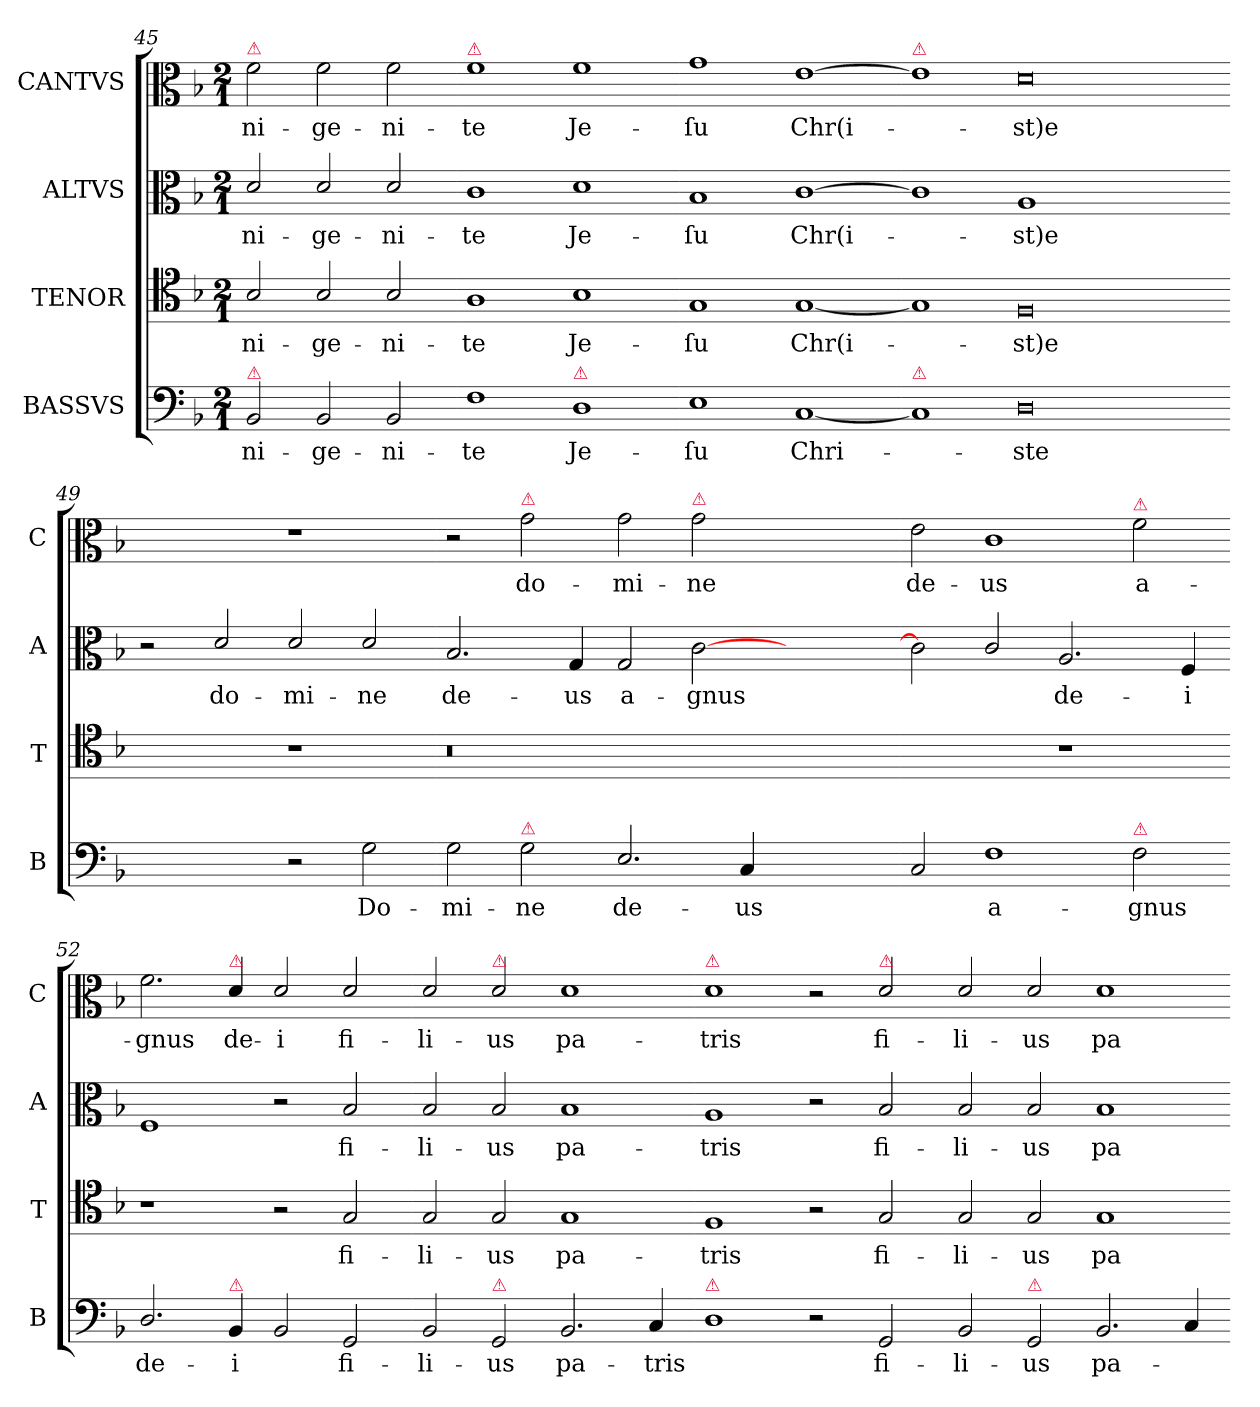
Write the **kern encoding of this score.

**kern	**text	**kern	**text	**kern	**text	**kern	**text
*part4	*part4	*part3	*part3	*part2	*part2	*part1	*part1
*staff4	*staff4	*staff3	*staff3	*staff2	*staff2	*staff1	*staff1
*I"BASSVS	*	*I"TENOR	*	*I"ALTVS	*	*I"CANTVS	*
*I'B	*	*I'T	*	*I'A	*	*I'C	*
*clefF4	*	*clefC4	*	*clefC3	*	*clefC3	*
*k[b-]	*	*k[b-]	*	*k[b-]	*	*k[b-]	*
*d:	*	*d:	*	*d:	*	*d:	*
*M2/1	*	*M2/1	*	*M2/1	*	*M2/1	*
=45	=45	=45	=45	=45	=45	=45	=45
!	!	!	!	!	!	!LO:TX:a:color=crimson:t=⚠	!
!LO:TX:a:color=crimson:t=⚠	!	!	!	!	!	!	!
2BB-/	-ni-	2B-/	-ni-	2d/	-ni-	2f\	ni-
2BB-/	-ge-	2B-/	-ge-	2d/	-ge-	2f\	-ge-
2BB-/	-ni-	2B-/	-ni-	2d/	-ni-	2f\	-ni-
=46-	=46-	=46-	=46-	=46-	=46-	=46-	=46-
!	!	!	!	!	!	!LO:TX:a:color=crimson:t=⚠	!
1F\	-te	1A\	-te	1c\	-te	1f\	-te
!LO:TX:a:color=crimson:t=⚠	!	!	!	!	!	!	!
1D\	Je-	1B-\	Je-	1d\	Je-	1f\	Je-
=47-	=47-	=47-	=47-	=47-	=47-	=47-	=47-
1E\	-ſu	1G/	-ſu	1B-/	-ſu	1g\	-ſu
[1C/	Chri-	[1G/	Chr(i-	[1c\	Chr(i-	[1e\	Chr(i-
=48-	=48-	=48-	=48-	=48-	=48-	=48-	=48-
!	!	!	!	!	!	!LO:TX:a:color=crimson:t=⚠	!
!LO:TX:a:color=crimson:t=⚠	!	!	!	!	!	!	!
1C/]	.	1G/]	.	1c\]	.	1e\]	.
0D\	-ste	0F/	-st)e	1A/	-st)e	0d\	-st)e
.	.	.	.	1ryy	.	.	.
=49-	=49-	=49-	=49-	=49-	=49-	=49-	=49-
1ryy	.	1ryy	.	2r	.	1ryy	.
.	.	.	.	2d/	do-	.	.
2r	.	1r	.	2d/	-mi-	1r	.
2G\	Do-	.	.	2d/	-ne	.	.
=50-	=50-	=50-	=50-	=50-	=50-	=50-	=50-
2G\	-mi-	0.r	.	2.B-/	de-	2r	.
!	!	!	!	!	!	!LO:TX:a:color=crimson:t=⚠	!
!LO:TX:a:color=crimson:t=⚠	!	!	!	!	!	!	!
2G\	-ne	.	.	.	.	2g\	do-
.	.	.	.	4G/	-us	.	.
2.E/	de-	.	.	2G/	a-	2g\	-mi-
!	!	!	!	!	!	!LO:TX:a:color=crimson:t=⚠	!
.	.	.	.	[2c\	-gnus	2g\	-ne
4C/	-us	.	.	.	.	.	.
1ryy	.	.	.	1ryy	.	1ryy	.
=51-	=51-	=51-	=51-	=51-	=51-	=51-	=51-
2C/	.	1ryy	.	2c\]	.	2e\	de-
1F\	a-	.	.	2c/	.	1c\	-us
.	.	1r	.	2.A/	de-	.	.
!	!	!	!	!	!	!LO:TX:a:color=crimson:t=⚠	!
!LO:TX:a:color=crimson:t=⚠	!	!	!	!	!	!	!
2F\	-gnus	.	.	.	.	2f\	a-
.	.	.	.	4F/	-i	.	.
=52-	=52-	=52-	=52-	=52-	=52-	=52-	=52-
2.D/	de-	1r	.	1F/	.	2.f\	-gnus
!	!	!	!	!	!	!LO:TX:a:color=crimson:t=⚠	!
!LO:TX:a:color=crimson:t=⚠	!	!	!	!	!	!	!
4BB-/	-i	.	.	.	.	4d/	de-
2BB-/	.	2r	.	2r	.	2d/	-i
2GG/	fi-	2G/	fi-	2B-/	fi-	2d/	fi-
=53-	=53-	=53-	=53-	=53-	=53-	=53-	=53-
2BB-/	-li-	2G/	-li-	2B-/	-li-	2d/	-li-
!	!	!	!	!	!	!LO:TX:a:color=crimson:t=⚠	!
!LO:TX:a:color=crimson:t=⚠	!	!	!	!	!	!	!
2GG/	-us	2G/	-us	2B-/	-us	2d/	-us
2.BB-/	pa-	1G/	pa-	1B-/	pa-	1d\	pa-
4C/	-tris	.	.	.	.	.	.
=54-	=54-	=54-	=54-	=54-	=54-	=54-	=54-
!	!	!	!	!	!	!LO:TX:a:color=crimson:t=⚠	!
!LO:TX:a:color=crimson:t=⚠	!	!	!	!	!	!	!
1D\	.	1F/	-tris	1A/	-tris	1d\	-tris
2r	.	2r	.	2r	.	2r	.
!	!	!	!	!	!	!LO:TX:a:color=crimson:t=⚠	!
!	!LO:LY:i	!	!	!	!LO:LY:i	!	!
2GG/	fi-	2G/	fi-	2B-/	fi-	2d/	fi-
=55-	=55-	=55-	=55-	=55-	=55-	=55-	=55-
!	!LO:LY:i	!	!	!	!LO:LY:i	!	!
2BB-/	-li-	2G/	-li-	2B-/	-li-	2d/	-li-
!LO:TX:a:color=crimson:t=⚠	!	!	!	!	!	!	!
!	!LO:LY:i	!	!	!	!LO:LY:i	!	!
2GG/	-us	2G/	-us	2B-/	-us	2d/	-us
!	!LO:LY:i	!	!	!	!LO:LY:i	!	!
2.BB-/	pa-	1G/	pa-	1B-/	pa-	1d\	pa-
4C/	.	.	.	.	.	.	.
=-	=-	=-	=-	=-	=-	=-	=-
*-	*-	*-	*-	*-	*-	*-	*-
